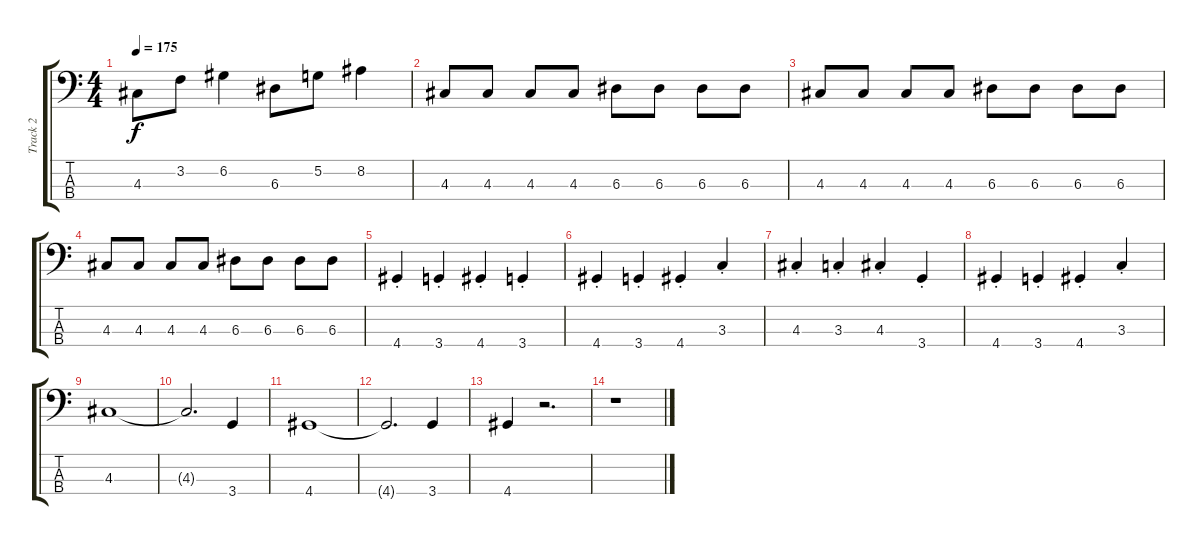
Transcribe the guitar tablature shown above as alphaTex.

\track ("Track 2" "Track 2") {instrument electricbassfinger}
\staff {score tabs}
\tuning (G2 D2 A1 E1) {hide}
\ts (4 4)
\tempo 175
\clef f4
\ks c
4.3.8{dy f} 3.2.8 6.2.4 6.3.8 5.2.8 8.2.4 |
4.3.8 4.3.8 4.3.8 4.3.8 6.3.8 6.3.8 6.3.8 6.3.8 |
4.3.8 4.3.8 4.3.8 4.3.8 6.3.8 6.3.8 6.3.8 6.3.8 |
4.3.8 4.3.8 4.3.8 4.3.8 6.3.8 6.3.8 6.3.8 6.3.8 |
4.4{st}.4 3.4{st}.4 4.4{st}.4 3.4{st}.4 |
4.4{st}.4 3.4{st}.4 4.4{st}.4 3.3{st}.4 |
4.3{st}.4 3.3{st}.4 4.3{st}.4 3.4{st}.4 |
4.4{st}.4 3.4{st}.4 4.4{st}.4 3.3{st}.4 |
4.3.1 |
4.3{t}.2{d} 3.4.4 |
4.4.1 |
4.4{t}.2{d} 3.4.4 |
4.4.4 r.2{d} |
r.1
